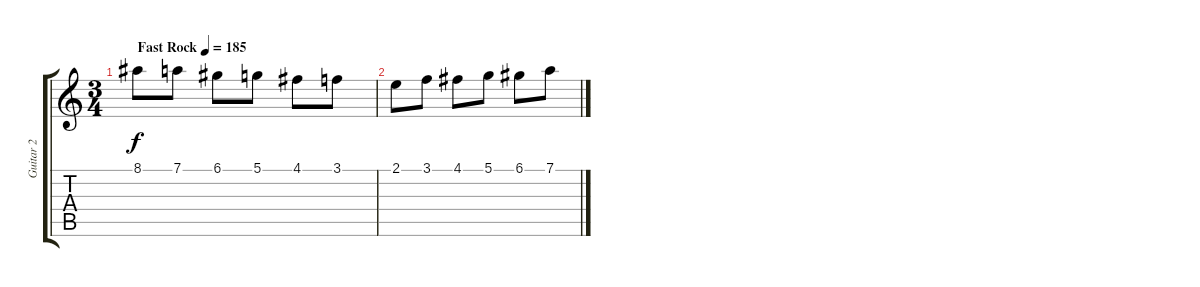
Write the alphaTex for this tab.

\track ("Guitar 2" "Guitar 2") {instrument overdrivenguitar}
\staff {score tabs}
\tuning (D4 A3 F3 C3 G2 C2) {hide}
\ts (3 4)
\tempo (185 "Fast Rock")
\clef g2
\ks c
8.1.8{dy f balance 8 instrument overdrivenguitar} 7.1.8 6.1.8 5.1.8 4.1.8 3.1.8 |
2.1.8 3.1.8 4.1.8 5.1.8 6.1.8 7.1.8
